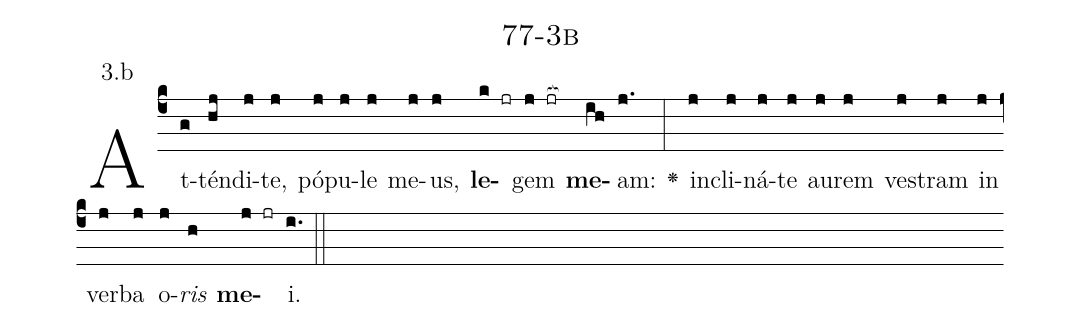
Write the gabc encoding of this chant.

name: 77-3b;
annotation: 3.b;
%%
(c4)At(g)tén(hj)di(j)te,(j) pó(j)pu(j)le(j) me(j)us,(j) <b>le</b>(k jr)gem(j jr[ocb:1{]) <b>me</b>(ih[ocb:0}])am:(j.) <v>\greheightstar</v>(:) in(j)cli(j)ná(j)te(j) au(j)rem(j) ves(j)tram(j) in(j) ver(j)ba(j) o(j)<i>ris</i>(h) <b>me</b>(j jr)i.(i.) (::)


%E(j) u(j) o(j) u(h) a(j) e.(i.) (::)
